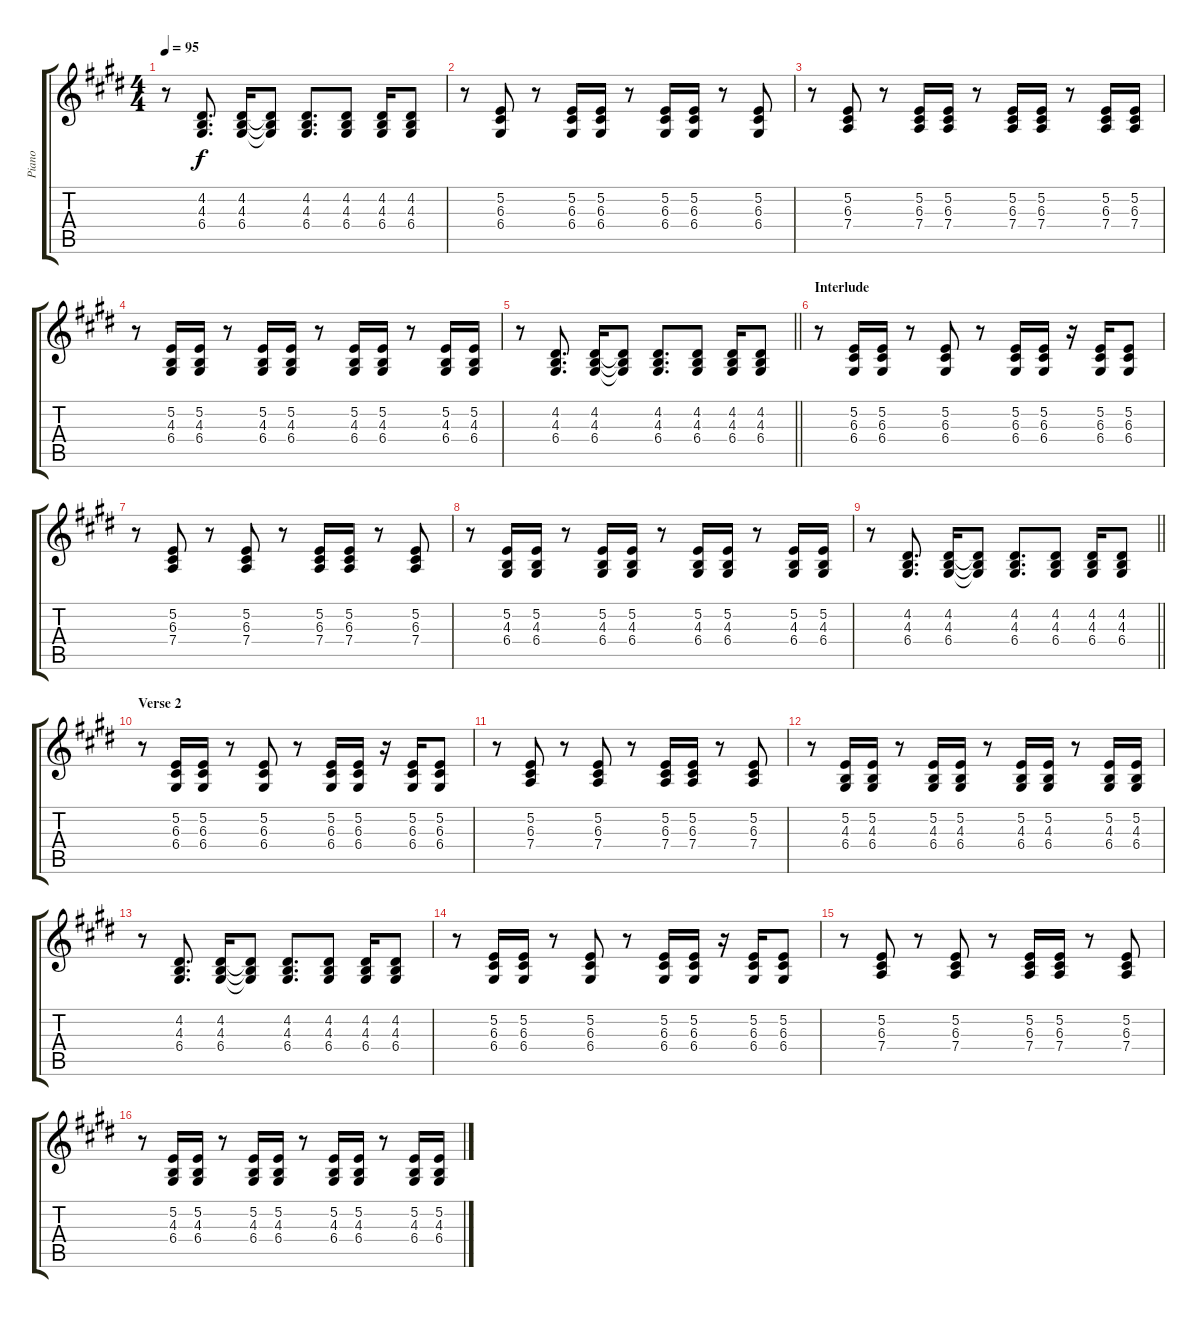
\track ("Piano" "Piano") {instrument acousticgrandpiano}
\staff {score tabs}
\tuning (E4 B3 G3 D3 A2 E2) {hide}
\ts (4 4)
\tempo 95
\clef g2
\ks e
r.8{dy f} (4.2 4.3 6.4).8{d} (4.2 4.3 6.4).16 (4.2{t} 4.3{t} 6.4{t}).8 (4.2 4.3 6.4).8{d} (4.2 4.3 6.4).8 (4.2 4.3 6.4).16 (4.2 4.3 6.4).8 |
r.8 (5.2 6.3 6.4).8 r.8 (5.2 6.3 6.4).16 (5.2 6.3 6.4).16 r.8 (5.2 6.3 6.4).16 (5.2 6.3 6.4).16 r.8 (5.2 6.3 6.4).8 |
r.8 (5.2 6.3 7.4).8 r.8 (5.2 6.3 7.4).16 (5.2 6.3 7.4).16 r.8 (5.2 6.3 7.4).16 (5.2 6.3 7.4).16 r.8 (5.2 6.3 7.4).16 (5.2 6.3 7.4).16 |
r.8 (5.2 4.3 6.4).16 (5.2 4.3 6.4).16 r.8 (5.2 4.3 6.4).16 (5.2 4.3 6.4).16 r.8 (5.2 4.3 6.4).16 (5.2 4.3 6.4).16 r.8 (5.2 4.3 6.4).16 (5.2 4.3 6.4).16 |
\barLineRight lightlight
r.8 (4.2 4.3 6.4).8{d} (4.2 4.3 6.4).16 (4.2{t} 4.3{t} 6.4{t}).8 (4.2 4.3 6.4).8{d} (4.2 4.3 6.4).8 (4.2 4.3 6.4).16 (4.2 4.3 6.4).8 |
\section ("" "Interlude")
r.8 (5.2 6.3 6.4).16 (5.2 6.3 6.4).16 r.8 (5.2 6.3 6.4).8 r.8 (5.2 6.3 6.4).16 (5.2 6.3 6.4).16 r.16 (5.2 6.3 6.4).16 (5.2 6.3 6.4).8 |
r.8 (5.2 6.3 7.4).8 r.8 (5.2 6.3 7.4).8 r.8 (5.2 6.3 7.4).16 (5.2 6.3 7.4).16 r.8 (5.2 6.3 7.4).8 |
r.8 (5.2 4.3 6.4).16 (5.2 4.3 6.4).16 r.8 (5.2 4.3 6.4).16 (5.2 4.3 6.4).16 r.8 (5.2 4.3 6.4).16 (5.2 4.3 6.4).16 r.8 (5.2 4.3 6.4).16 (5.2 4.3 6.4).16 |
\barLineRight lightlight
r.8 (4.2 4.3 6.4).8{d} (4.2 4.3 6.4).16 (4.2{t} 4.3{t} 6.4{t}).8 (4.2 4.3 6.4).8{d} (4.2 4.3 6.4).8 (4.2 4.3 6.4).16 (4.2 4.3 6.4).8 |
\section ("" "Verse 2")
r.8 (5.2 6.3 6.4).16 (5.2 6.3 6.4).16 r.8 (5.2 6.3 6.4).8 r.8 (5.2 6.3 6.4).16 (5.2 6.3 6.4).16 r.16 (5.2 6.3 6.4).16 (5.2 6.3 6.4).8 |
r.8 (5.2 6.3 7.4).8 r.8 (5.2 6.3 7.4).8 r.8 (5.2 6.3 7.4).16 (5.2 6.3 7.4).16 r.8 (5.2 6.3 7.4).8 |
r.8 (5.2 4.3 6.4).16 (5.2 4.3 6.4).16 r.8 (5.2 4.3 6.4).16 (5.2 4.3 6.4).16 r.8 (5.2 4.3 6.4).16 (5.2 4.3 6.4).16 r.8 (5.2 4.3 6.4).16 (5.2 4.3 6.4).16 |
r.8 (4.2 4.3 6.4).8{d} (4.2 4.3 6.4).16 (4.2{t} 4.3{t} 6.4{t}).8 (4.2 4.3 6.4).8{d} (4.2 4.3 6.4).8 (4.2 4.3 6.4).16 (4.2 4.3 6.4).8 |
r.8 (5.2 6.3 6.4).16 (5.2 6.3 6.4).16 r.8 (5.2 6.3 6.4).8 r.8 (5.2 6.3 6.4).16 (5.2 6.3 6.4).16 r.16 (5.2 6.3 6.4).16 (5.2 6.3 6.4).8 |
r.8 (5.2 6.3 7.4).8 r.8 (5.2 6.3 7.4).8 r.8 (5.2 6.3 7.4).16 (5.2 6.3 7.4).16 r.8 (5.2 6.3 7.4).8 |
r.8 (5.2 4.3 6.4).16 (5.2 4.3 6.4).16 r.8 (5.2 4.3 6.4).16 (5.2 4.3 6.4).16 r.8 (5.2 4.3 6.4).16 (5.2 4.3 6.4).16 r.8 (5.2 4.3 6.4).16 (5.2 4.3 6.4).16
